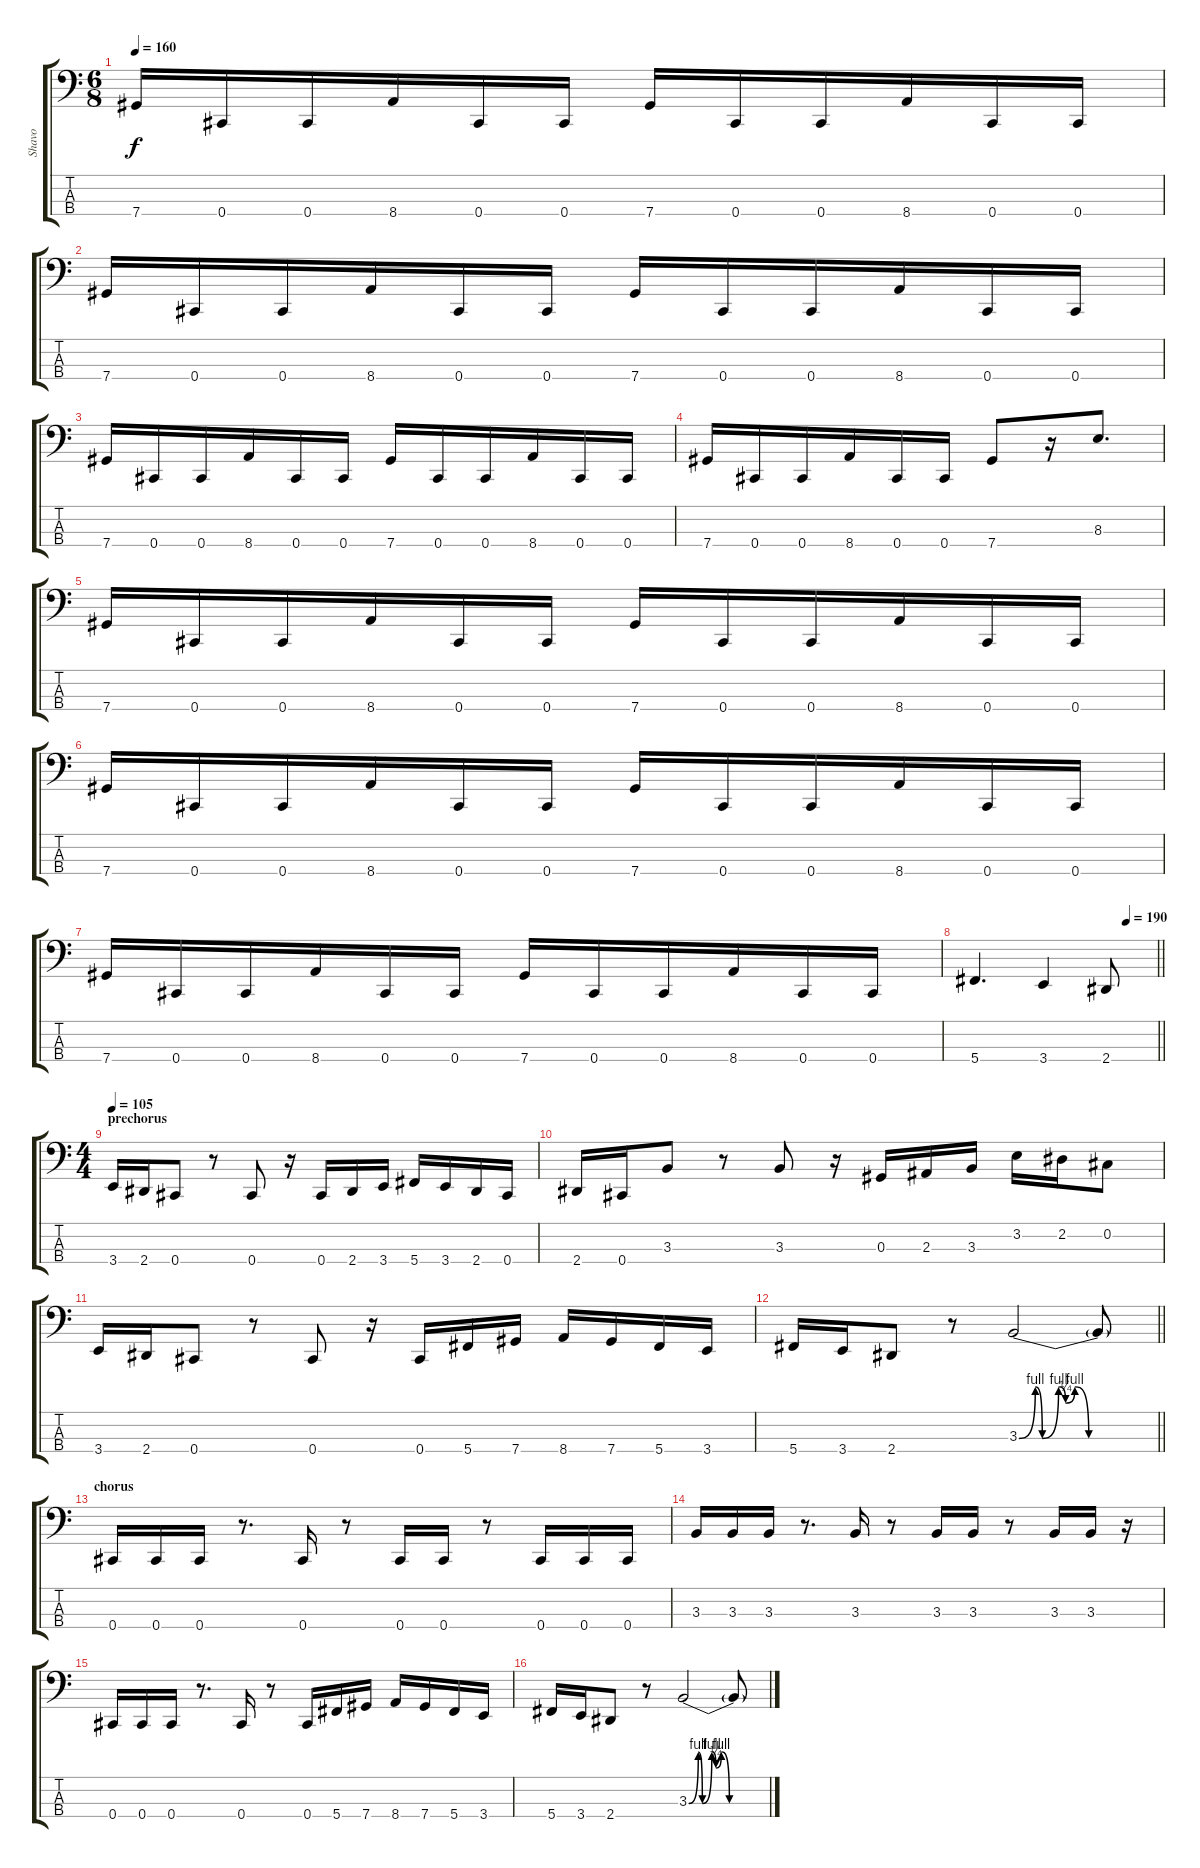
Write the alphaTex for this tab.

\track ("Shavo" "Shavo") {instrument electricbasspick}
\staff {score tabs}
\tuning (Gb2 Db2 Ab1 Db1) {hide}
\ts (6 8)
\tempo 160
\clef f4
\ks c
7.4.16{dy f} 0.4.16 0.4.16 8.4.16 0.4.16 0.4.16 7.4.16 0.4.16 0.4.16 8.4.16 0.4.16 0.4.16 |
7.4.16 0.4.16 0.4.16 8.4.16 0.4.16 0.4.16 7.4.16 0.4.16 0.4.16 8.4.16 0.4.16 0.4.16 |
7.4.16 0.4.16 0.4.16 8.4.16 0.4.16 0.4.16 7.4.16 0.4.16 0.4.16 8.4.16 0.4.16 0.4.16 |
7.4.16 0.4.16 0.4.16 8.4.16 0.4.16 0.4.16 7.4.8 r.16 8.3.8{d} |
7.4.16 0.4.16 0.4.16 8.4.16 0.4.16 0.4.16 7.4.16 0.4.16 0.4.16 8.4.16 0.4.16 0.4.16 |
7.4.16 0.4.16 0.4.16 8.4.16 0.4.16 0.4.16 7.4.16 0.4.16 0.4.16 8.4.16 0.4.16 0.4.16 |
7.4.16 0.4.16 0.4.16 8.4.16 0.4.16 0.4.16 7.4.16 0.4.16 0.4.16 8.4.16 0.4.16 0.4.16 |
\tempo (190 0.8333333333333334)
\barLineRight lightlight
5.4.4{d} 3.4.4 2.4.8 |
\ts (4 4)
\section ("" "prechorus")
\tempo 105
3.4.16 2.4.16 0.4.8 r.8 0.4.8 r.16 0.4.16 2.4.16 3.4.16 5.4.16 3.4.16 2.4.16 0.4.16 |
2.4.16 0.4.16 3.3.8 r.8 3.3.8 r.16 0.3.16 2.3.16 3.3.16 3.2.16 2.2.16 0.2.8 |
3.4.16 2.4.16 0.4.8 r.8 0.4.8 r.16 0.4.16 5.4.16 7.4.16 8.4.16 7.4.16 5.4.16 3.4.16 |
\barLineRight lightlight
5.4.16 3.4.16 2.4.8 r.8 3.3{be (custom 0 0 7 4 10 0 17 4 20 1 24 4 30 0 60 0)}.2 3.3{t}.8 |
\section ("" "chorus")
0.4.16 0.4.16 0.4.16 r.8{d} 0.4.16 r.8 0.4.16 0.4.16 r.8 0.4.16 0.4.16 0.4.16 |
3.3.16 3.3.16 3.3.16 r.8{d} 3.3.16 r.8 3.3.16 3.3.16 r.8 3.3.16 3.3.16 r.16 |
0.4.16 0.4.16 0.4.16 r.8{d} 0.4.16 r.8 0.4.16 5.4.16 7.4.16 8.4.16 7.4.16 5.4.16 3.4.16 |
5.4.16 3.4.16 2.4.8 r.8 3.3{be (custom 0 0 7 4 10 0 17 4 20 1 24 4 30 0 60 0)}.2 3.3{t}.8
